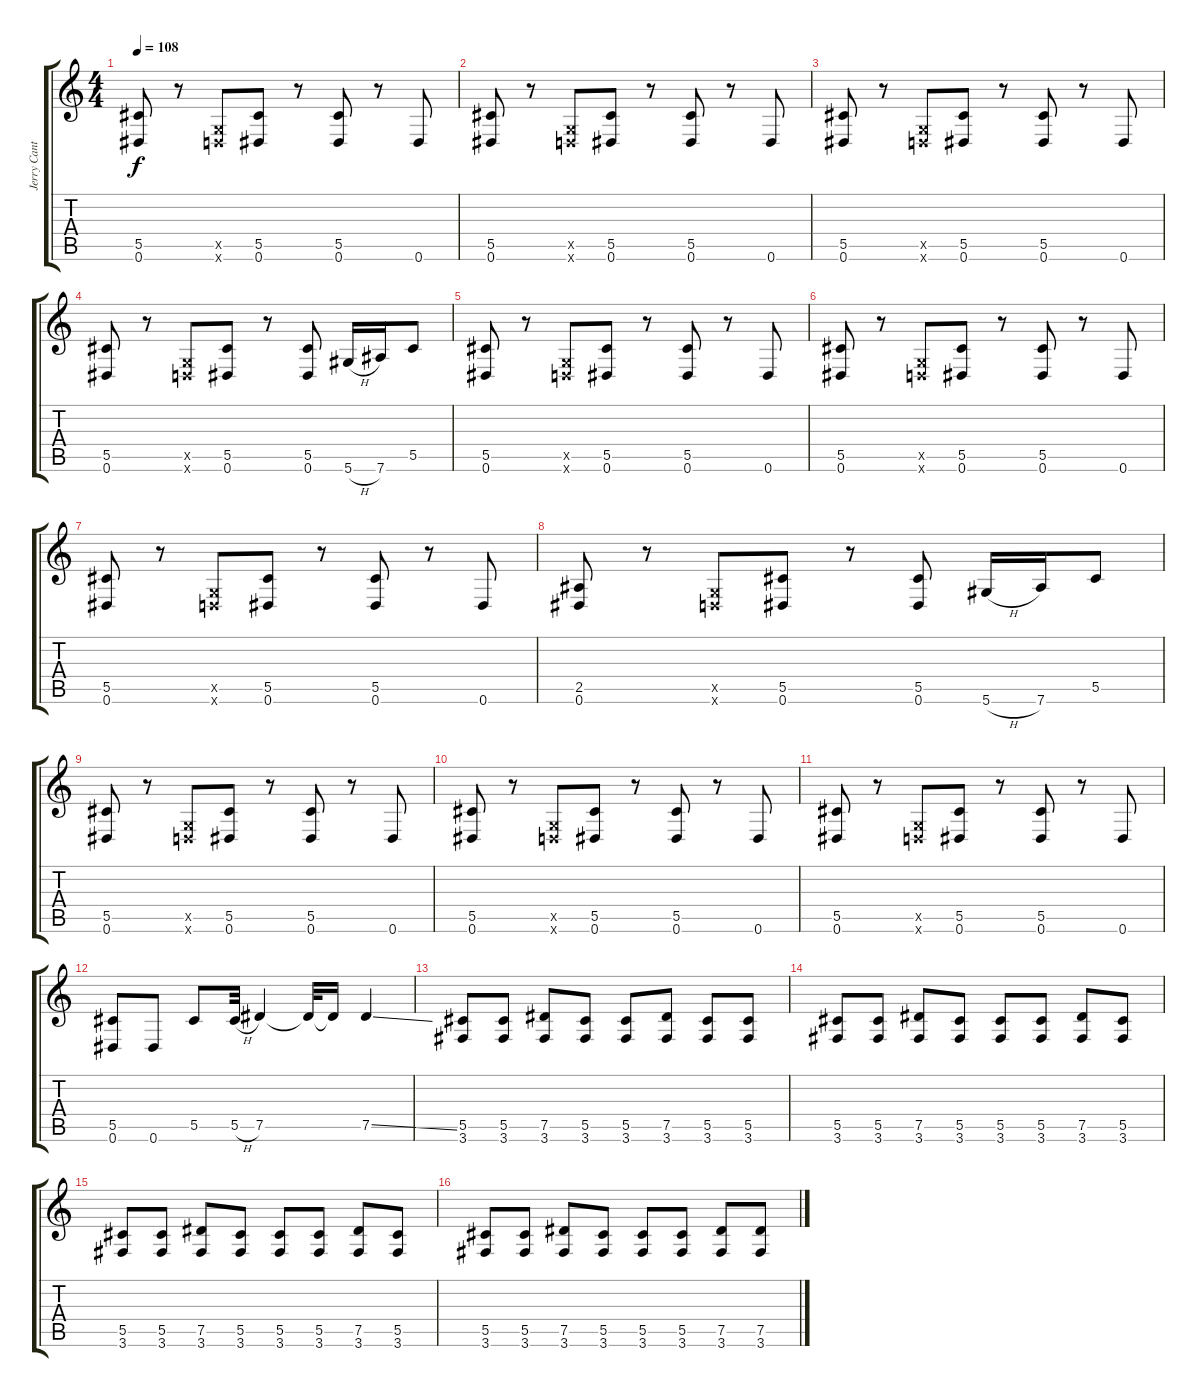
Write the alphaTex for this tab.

\track ("Jerry Cantrell (Guitar 2)" "Jerry Cant") {instrument overdrivenguitar}
\staff {score tabs}
\tuning (Eb4 Bb3 Gb3 Db3 Ab2 Eb2) {hide}
\ts (4 4)
\tempo 108
\clef g2
\ks c
(5.5 0.6).8{dy f} r.8 (-1.5{x} -1.6{x}).8 (5.5 0.6).8 r.8 (5.5 0.6).8 r.8 0.6.8 |
(5.5 0.6).8 r.8 (-1.5{x} -1.6{x}).8 (5.5 0.6).8 r.8 (5.5 0.6).8 r.8 0.6.8 |
(5.5 0.6).8 r.8 (-1.5{x} -1.6{x}).8 (5.5 0.6).8 r.8 (5.5 0.6).8 r.8 0.6.8 |
(5.5 0.6).8 r.8 (-1.5{x} -1.6{x}).8 (5.5 0.6).8 r.8 (5.5 0.6).8 5.6{h}.16 7.6.16 5.5.8 |
(5.5 0.6).8 r.8 (-1.5{x} -1.6{x}).8 (5.5 0.6).8 r.8 (5.5 0.6).8 r.8 0.6.8 |
(5.5 0.6).8 r.8 (-1.5{x} -1.6{x}).8 (5.5 0.6).8 r.8 (5.5 0.6).8 r.8 0.6.8 |
(5.5 0.6).8 r.8 (-1.5{x} -1.6{x}).8 (5.5 0.6).8 r.8 (5.5 0.6).8 r.8 0.6.8 |
(2.5 0.6).8 r.8 (-1.5{x} -1.6{x}).8 (5.5 0.6).8 r.8 (5.5 0.6).8 5.6{h}.16 7.6.16 5.5.8 |
(5.5 0.6).8 r.8 (-1.5{x} -1.6{x}).8 (5.5 0.6).8 r.8 (5.5 0.6).8 r.8 0.6.8 |
(5.5 0.6).8 r.8 (-1.5{x} -1.6{x}).8 (5.5 0.6).8 r.8 (5.5 0.6).8 r.8 0.6.8 |
(5.5 0.6).8 r.8 (-1.5{x} -1.6{x}).8 (5.5 0.6).8 r.8 (5.5 0.6).8 r.8 0.6.8 |
(5.5 0.6).8 0.6.8 5.5.8 5.5{h}.32 7.5.4 7.5{t}.32 7.5{t}.16 7.5{ss}.4 |
(5.5 3.6).8 (5.5 3.6).8 (7.5 3.6).8 (5.5 3.6).8 (5.5 3.6).8 (7.5 3.6).8 (5.5 3.6).8 (5.5 3.6).8 |
(5.5 3.6).8 (5.5 3.6).8 (7.5 3.6).8 (5.5 3.6).8 (5.5 3.6).8 (5.5 3.6).8 (7.5 3.6).8 (5.5 3.6).8 |
(5.5 3.6).8 (5.5 3.6).8 (7.5 3.6).8 (5.5 3.6).8 (5.5 3.6).8 (5.5 3.6).8 (7.5 3.6).8 (5.5 3.6).8 |
(5.5 3.6).8 (5.5 3.6).8 (7.5 3.6).8 (5.5 3.6).8 (5.5 3.6).8 (5.5 3.6).8 (7.5 3.6).8 (7.5 3.6).8
